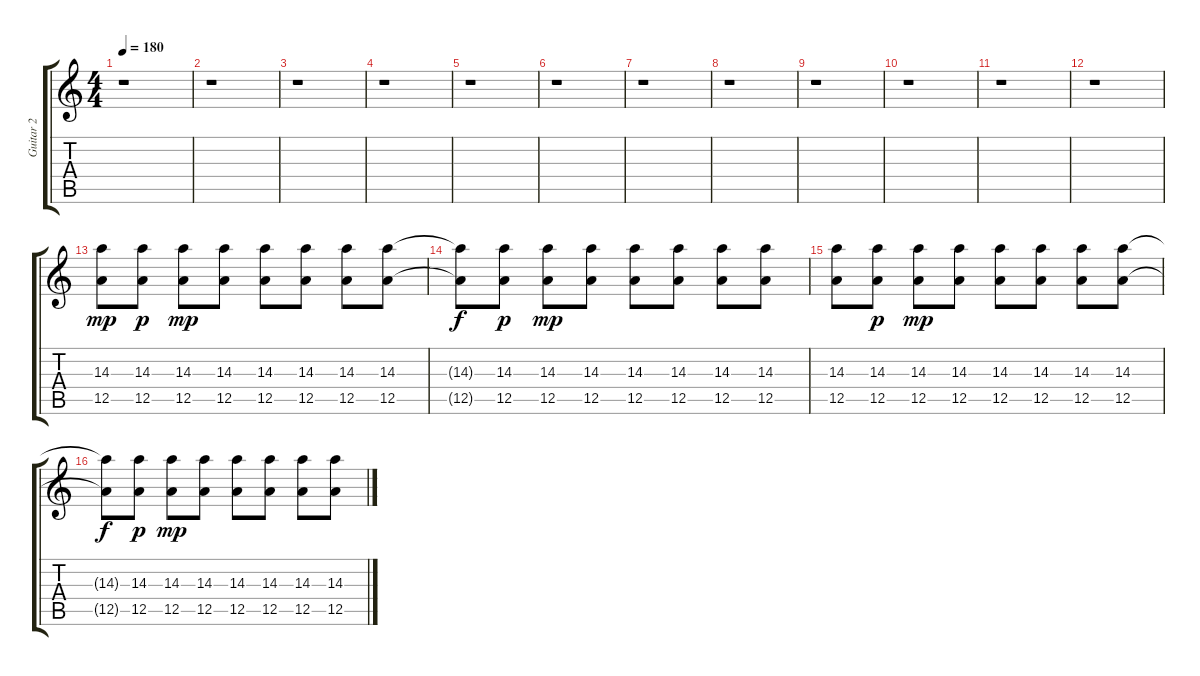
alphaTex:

\track ("Guitar 2" "Guitar 2") {instrument distortionguitar}
\staff {score tabs}
\tuning (E4 B3 G3 D3 A2 E2) {hide}
\ts (4 4)
\tempo 180
\clef g2
\ks c
r.1{dy f} |
r.1 |
r.1 |
r.1 |
r.1 |
r.1 |
r.1 |
r.1 |
r.1 |
r.1 |
r.1 |
r.1 |
(14.3 12.5).8{dy mp} (14.3 12.5).8{dy p} (14.3 12.5).8{dy mp} (14.3 12.5).8 (14.3 12.5).8 (14.3 12.5).8 (14.3 12.5).8 (14.3 12.5).8 |
(14.3{t} 12.5{t}).8{dy f} (14.3 12.5).8{dy p} (14.3 12.5).8{dy mp} (14.3 12.5).8 (14.3 12.5).8 (14.3 12.5).8 (14.3 12.5).8 (14.3 12.5).8 |
(14.3 12.5).8 (14.3 12.5).8{dy p} (14.3 12.5).8{dy mp} (14.3 12.5).8 (14.3 12.5).8 (14.3 12.5).8 (14.3 12.5).8 (14.3 12.5).8 |
(14.3{t} 12.5{t}).8{dy f} (14.3 12.5).8{dy p} (14.3 12.5).8{dy mp} (14.3 12.5).8 (14.3 12.5).8 (14.3 12.5).8 (14.3 12.5).8 (14.3 12.5).8
